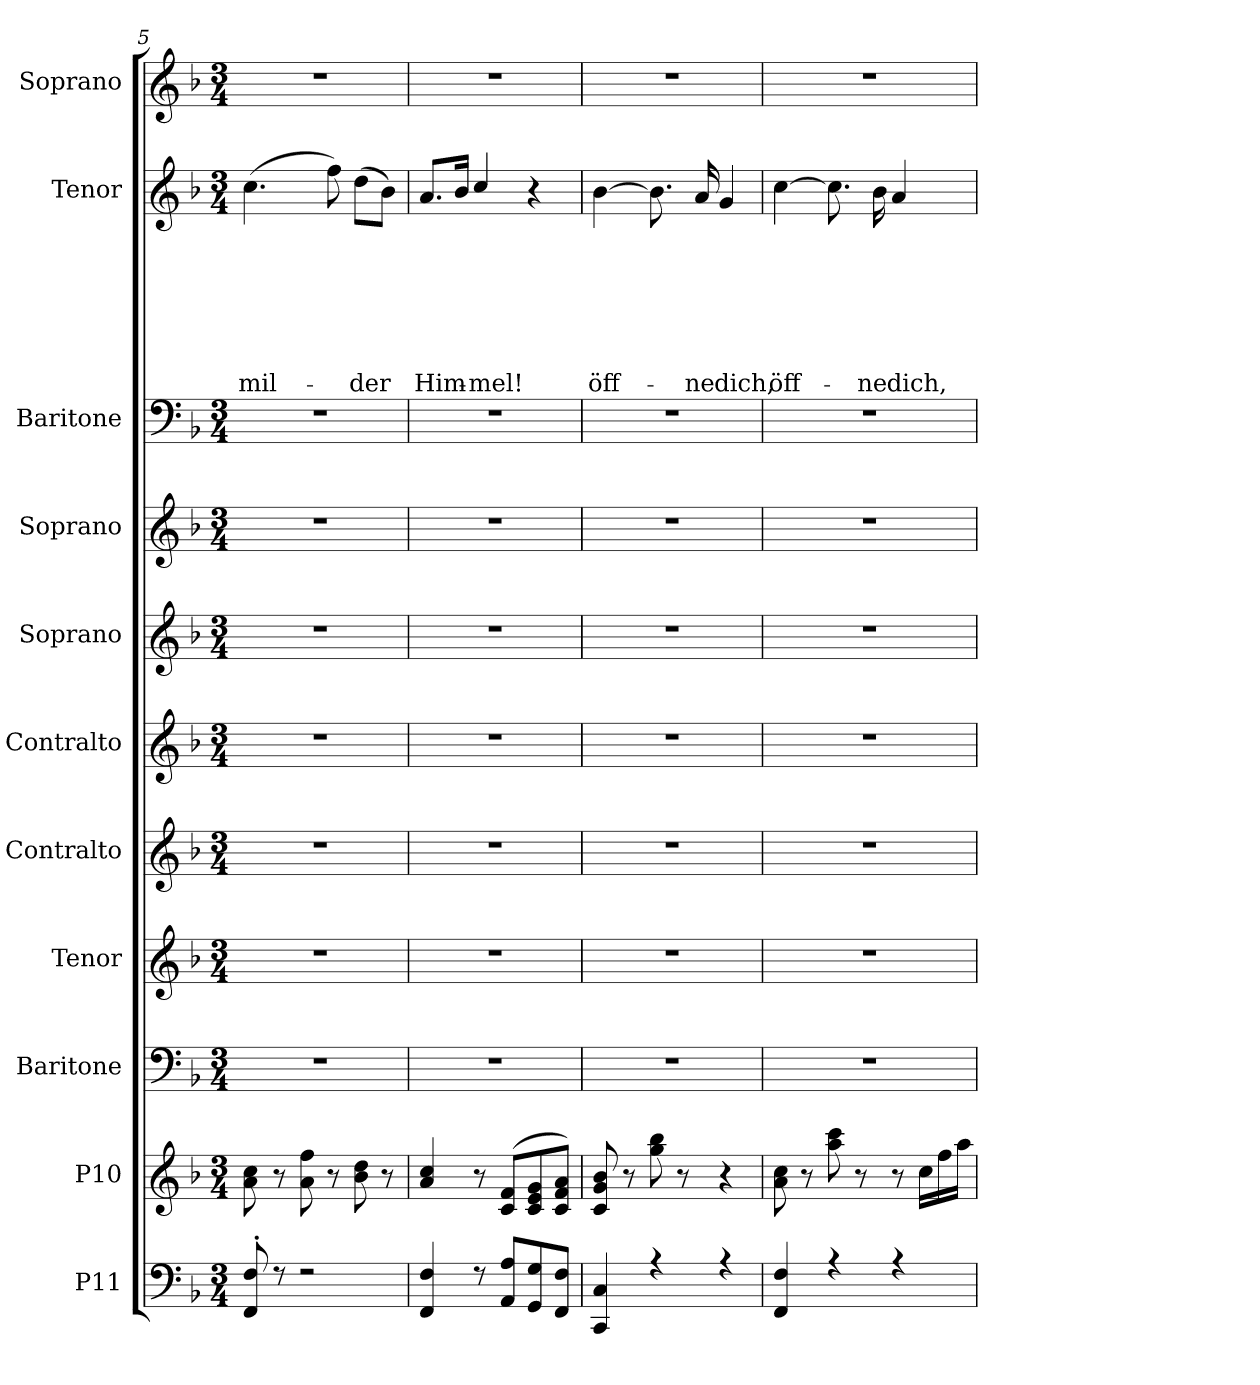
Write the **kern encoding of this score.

**kern	**kern	**kern	**kern	**kern	**kern	**kern	**kern	**kern	**kern	**text	**text	**text	**text	**text	**text	**text	**kern
*part11	*part10	*part9	*part8	*part7	*part6	*part5	*part4	*part3	*part2	*part2	*part2	*part2	*part2	*part2	*part2	*part2	*part1
*staff11	*staff10	*staff9	*staff8	*staff7	*staff6	*staff5	*staff4	*staff3	*staff2	*staff2	*staff2	*staff2	*staff2	*staff2	*staff2	*staff2	*staff1
*I"P11	*I"P10	*I"Baritone	*I"Tenor	*I"Contralto	*I"Contralto	*I"Soprano	*I"Soprano	*I"Baritone	*I"Tenor	*	*	*	*	*	*	*	*I"Soprano
*	*	*I'Bar.	*I'Ten.	*I'Alto	*I'Alto	*I'Sop.	*I'Sop.	*I'Bar.	*I'Ten.	*	*	*	*	*	*	*	*I'Sop.
*clefF4	*clefG2	*clefF4	*clefG2	*clefG2	*clefG2	*clefG2	*clefG2	*clefF4	*clefG2	*	*	*	*	*	*	*	*clefG2
*	*	*	*ITrd7c12	*	*	*	*	*	*ITrd7c12	*	*	*	*	*	*	*	*
*k[b-]	*k[b-]	*k[b-]	*k[b-]	*k[b-]	*k[b-]	*k[b-]	*k[b-]	*k[b-]	*k[b-]	*	*	*	*	*	*	*	*k[b-]
*F:	*F:	*F:	*F:	*F:	*F:	*F:	*F:	*F:	*F:	*	*	*	*	*	*	*	*F:
*M3/4	*M3/4	*M3/4	*M3/4	*M3/4	*M3/4	*M3/4	*M3/4	*M3/4	*M3/4	*	*	*	*	*	*	*	*M3/4
=5	=5	=5	=5	=5	=5	=5	=5	=5	=5	=5	=5	=5	=5	=5	=5	=5	=5
*^	*^	*	*	*	*	*	*	*	*	*	*	*	*	*	*	*	*
*	*	*	*^	*	*	*	*	*	*	*	*	*	*	*	*	*	*	*	*
!	!	!	!	!	!LO:N:vis=1	!LO:N:vis=1	!LO:N:vis=1	!LO:N:vis=1	!LO:N:vis=1	!LO:N:vis=1	!LO:N:vis=1	!	!	!	!	!	!	!	!LO:LY:b	!
8FF/'> 8F/'>	2.ryy	2.ryy	2.ryy	8a\ 8cc\	2.r	2.r	2.r	2.r	2.r	2.r	2.r	(>4.c\	.	.	.	.	.	.	mil-	2.r
8r	.	.	.	8r	.	.	.	.	.	.	.	.	.	.	.	.	.	.	.	.
2r	.	.	.	8a\ 8ff\	.	.	.	.	.	.	.	.	.	.	.	.	.	.	.	.
.	.	.	.	8r	.	.	.	.	.	.	.	8f\)	.	.	.	.	.	.	.	.
!	!	!	!	!	!	!	!	!	!	!	!	!	!	!	!	!	!	!	!LO:LY:b	!
.	.	.	.	8b-\ 8dd\	.	.	.	.	.	.	.	(>8d\L	.	.	.	.	.	.	-der	.
.	.	.	.	8r	.	.	.	.	.	.	.	8B-\J)	.	.	.	.	.	.	.	.
=6	=6	=6	=6	=6	=6	=6	=6	=6	=6	=6	=6	=6	=6	=6	=6	=6	=6	=6	=6	=6
!	!	!	!	!	!LO:N:vis=1	!LO:N:vis=1	!LO:N:vis=1	!LO:N:vis=1	!LO:N:vis=1	!LO:N:vis=1	!LO:N:vis=1	!	!	!	!	!	!	!	!LO:LY:b	!
4FF/ 4F/	2.ryy	2.ryy	2.ryy	4a/ 4cc/	2.r	2.r	2.r	2.r	2.r	2.r	2.r	8.A/L	.	.	.	.	.	.	Him-	2.r
.	.	.	.	.	.	.	.	.	.	.	.	16B-/Jk	.	.	.	.	.	.	.	.
!	!	!	!	!	!	!	!	!	!	!	!	!	!	!	!	!	!	!	!LO:LY:b	!
8r	.	.	.	8r	.	.	.	.	.	.	.	4c/	.	.	.	.	.	.	-mel!	.
8AA/ 8A/L	.	.	.	(>8c/ 8f/L	.	.	.	.	.	.	.	.	.	.	.	.	.	.	.	.
8GG/ 8G/	.	.	.	8c/ 8e/ 8g/	.	.	.	.	.	.	.	4r	.	.	.	.	.	.	.	.
8FF/ 8F/J	.	.	.	8c/ 8f/ 8a/J)	.	.	.	.	.	.	.	.	.	.	.	.	.	.	.	.
=7	=7	=7	=7	=7	=7	=7	=7	=7	=7	=7	=7	=7	=7	=7	=7	=7	=7	=7	=7	=7
!	!	!	!	!	!LO:N:vis=1	!LO:N:vis=1	!LO:N:vis=1	!LO:N:vis=1	!LO:N:vis=1	!LO:N:vis=1	!LO:N:vis=1	!	!	!	!	!	!	!	!LO:LY:b	!
4CC/ 4C/	2.ryy	2.ryy	2.ryy	8c/ 8g/ 8b-/	2.r	2.r	2.r	2.r	2.r	2.r	2.r	[>4B-\	.	.	.	.	.	.	öff-	2.r
.	.	.	.	8r	.	.	.	.	.	.	.	.	.	.	.	.	.	.	.	.
4r	.	.	.	8gg\ 8bb-\	.	.	.	.	.	.	.	8.B-\]	.	.	.	.	.	.	.	.
.	.	.	.	8r	.	.	.	.	.	.	.	.	.	.	.	.	.	.	.	.
!	!	!	!	!	!	!	!	!	!	!	!	!	!	!	!	!	!	!	!LO:LY:b	!
.	.	.	.	.	.	.	.	.	.	.	.	16A/	.	.	.	.	.	.	-ne	.
!	!	!	!	!	!	!	!	!	!	!	!	!	!	!	!	!	!	!	!LO:LY:b	!
4r	.	.	.	4r	.	.	.	.	.	.	.	4G/	.	.	.	.	.	.	dich,	.
!!LO:PB:g=z
=8	=8	=8	=8	=8	=8	=8	=8	=8	=8	=8	=8	=8	=8	=8	=8	=8	=8	=8	=8	=8
!	!	!	!	!	!LO:N:vis=1	!LO:N:vis=1	!LO:N:vis=1	!LO:N:vis=1	!LO:N:vis=1	!LO:N:vis=1	!LO:N:vis=1	!	!	!	!	!	!	!	!LO:LY:b	!
4FF/ 4F/	2.ryy	2.ryy	2.ryy	8a\ 8cc\	2.r	2.r	2.r	2.r	2.r	2.r	2.r	[>4c\	.	.	.	.	.	.	öff-	2.r
.	.	.	.	8r	.	.	.	.	.	.	.	.	.	.	.	.	.	.	.	.
4r	.	.	.	8aa\ 8ccc\	.	.	.	.	.	.	.	8.c\]	.	.	.	.	.	.	.	.
.	.	.	.	8r	.	.	.	.	.	.	.	.	.	.	.	.	.	.	.	.
!	!	!	!	!	!	!	!	!	!	!	!	!	!	!	!	!	!	!	!LO:LY:b	!
.	.	.	.	.	.	.	.	.	.	.	.	16B-\	.	.	.	.	.	.	-ne	.
!	!	!	!	!	!	!	!	!	!	!	!	!	!	!	!	!	!	!	!LO:LY:b	!
4r	.	.	.	8r	.	.	.	.	.	.	.	4A/	.	.	.	.	.	.	dich,	.
*	*	*	*	*Xtuplet	*	*	*	*	*	*	*	*	*	*	*	*	*	*	*	*
.	.	.	.	24cc\LL	.	.	.	.	.	.	.	.	.	.	.	.	.	.	.	.
.	.	.	.	24ff\	.	.	.	.	.	.	.	.	.	.	.	.	.	.	.	.
.	.	.	.	24aa\JJ	.	.	.	.	.	.	.	.	.	.	.	.	.	.	.	.
*v	*v	*	*	*	*	*	*	*	*	*	*	*	*	*	*	*	*	*	*	*
*	*v	*v	*v	*	*	*	*	*	*	*	*	*	*	*	*	*	*	*	*
=	=	=	=	=	=	=	=	=	=	=	=	=	=	=	=	=	=
*-	*-	*-	*-	*-	*-	*-	*-	*-	*-	*-	*-	*-	*-	*-	*-	*-	*-
